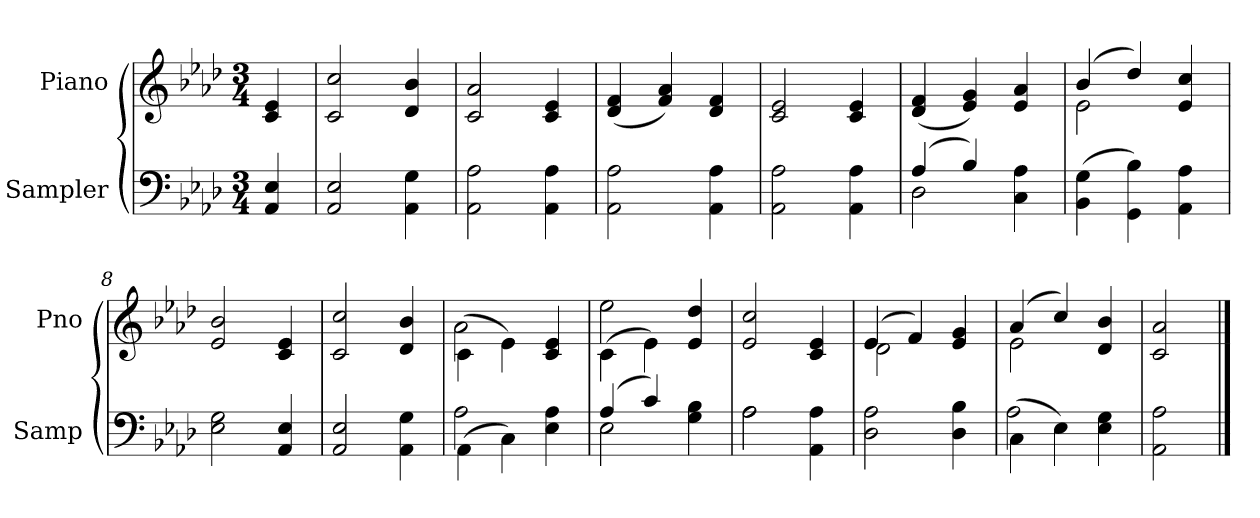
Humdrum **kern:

**kern	**kern
*part2	*part1
*staff2	*staff1
*I"Sampler	*I"Piano
*I'Samp	*I'Pno
*clefF4	*clefG2
*k[b-e-a-d-]	*k[b-e-a-d-]
*A-:	*A-:
*M3/4	*M3/4
=1	=1
4AA- 4E-	4c 4e-
=2	=2
2AA- 2E-	2c 2cc
4AA- 4G	4d- 4b-
=3	=3
2AA- 2A-	2c 2a-
4AA- 4A-	4c 4e-
=4	=4
2AA- 2A-	(4d- 4f
.	4f 4a-)
4AA- 4A-	4d- 4f
=5	=5
2AA- 2A-	2c 2e-
4AA- 4A-	4c 4e-
=6	=6
*^	*
(4A-/	2D-	(4d- 4f
4B-/)	.	4e- 4g)
4C 4A-	4ryy	4e- 4a-
*v	*v	*
=7	=7
*	*^
(4BB- 4G	(4b-/	2e-
4GG 4B-)	4dd-/)	.
4AA- 4A-	4e- 4cc	4ryy
*	*v	*v
=8	=8
2E- 2G	2e- 2b-
4AA- 4E-	4c 4e-
=9	=9
2AA- 2E-	2c 2cc
4AA- 4G	4d- 4b-
=10	=10
*^	*^
(4AA-\	2A-	(4c\	2a-
4C\)	.	4e-\)	.
4E- 4A-	4ryy	4c 4e-	4ryy
=11	=11	=11	=11
(4A-/	2E-	(4c\	2ee-
4c/)	.	4e-\)	.
4G 4B-	4ryy	4e- 4dd-	4ryy
*	*	*v	*v
=12	=12	=12
2A-\	2A-	2e- 2cc
4AA- 4A-	4ryy	4c 4e-
*v	*v	*
=13	=13
*	*^
2D- 2A-	(4e-/	2d-
.	4f/)	.
4D- 4B-	4e- 4g	4ryy
=14	=14	=14
*^	*	*
(4C\	2A-	(4a-/	2e-
4E-\)	.	4cc/)	.
4E- 4G	4ryy	4d- 4b-	4ryy
*v	*v	*	*
*	*v	*v
=15	=15
2AA- 2A-	2c 2a-
==	==
*-	*-
